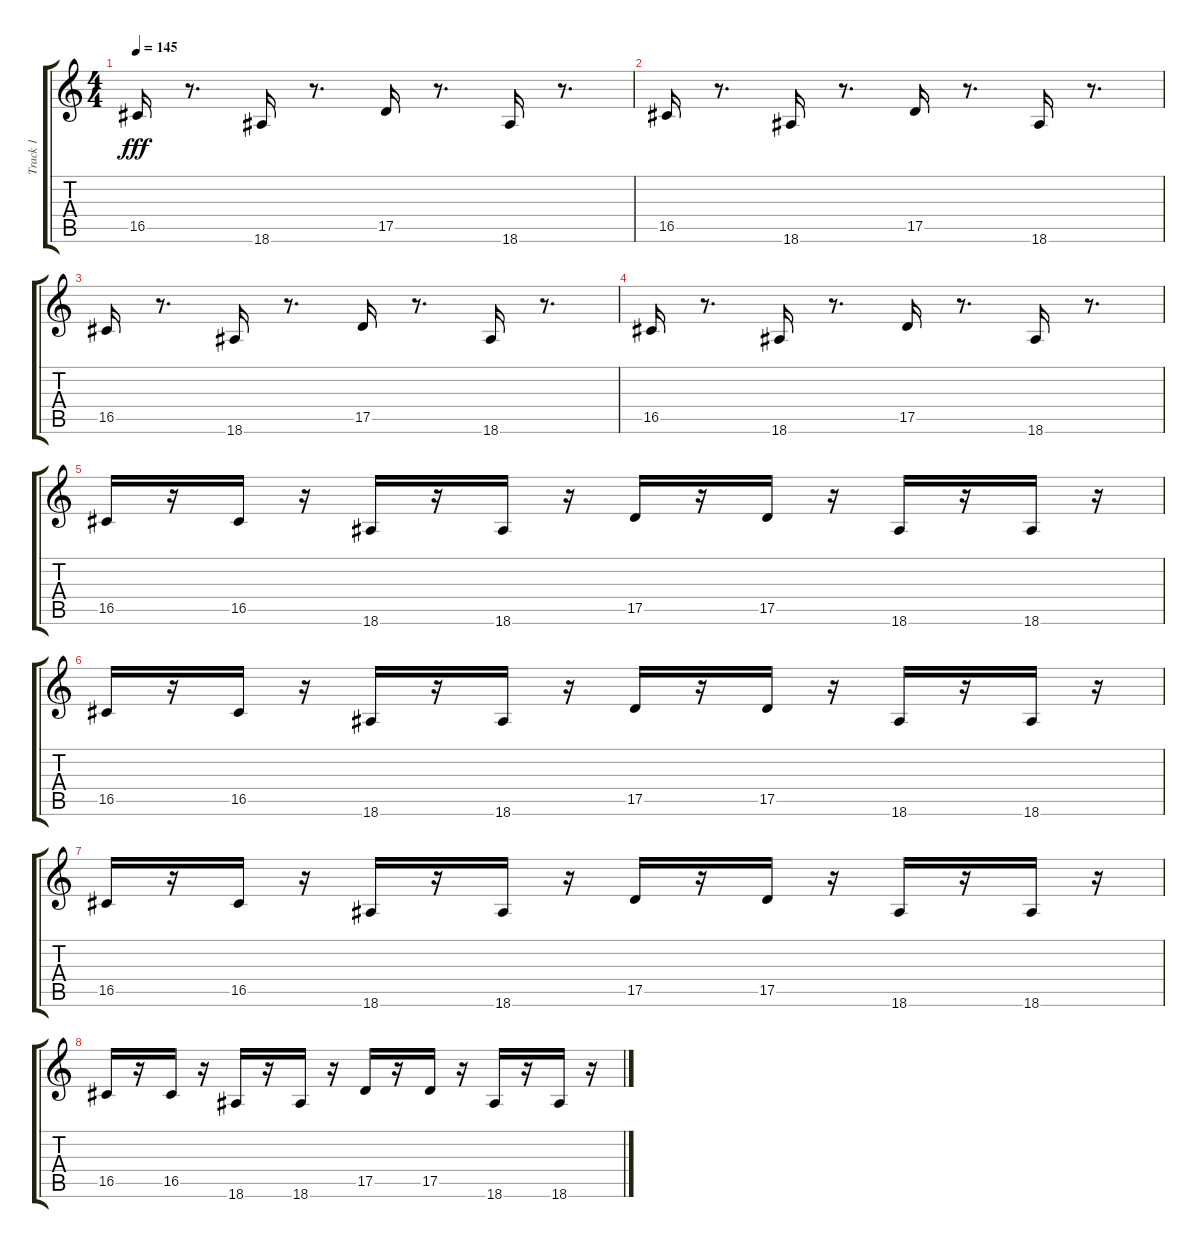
\track ("Track 1" "Track 1") {instrument lead2sawtooth}
\staff {score tabs}
\tuning (E4 B3 G3 D3 A2 E2) {hide}
\ts (4 4)
\tempo 145
\clef g2
\ks c
16.5.16{dy fff} r.8{d} 18.6.16 r.8{d} 17.5.16 r.8{d} 18.6.16 r.8{d} |
16.5.16 r.8{d} 18.6.16 r.8{d} 17.5.16 r.8{d} 18.6.16 r.8{d} |
16.5.16 r.8{d} 18.6.16 r.8{d} 17.5.16 r.8{d} 18.6.16 r.8{d} |
16.5.16 r.8{d} 18.6.16 r.8{d} 17.5.16 r.8{d} 18.6.16 r.8{d} |
16.5.16 r.16 16.5.16 r.16 18.6.16 r.16 18.6.16 r.16 17.5.16 r.16 17.5.16 r.16 18.6.16 r.16 18.6.16 r.16 |
16.5.16 r.16 16.5.16 r.16 18.6.16 r.16 18.6.16 r.16 17.5.16 r.16 17.5.16 r.16 18.6.16 r.16 18.6.16 r.16 |
16.5.16 r.16 16.5.16 r.16 18.6.16 r.16 18.6.16 r.16 17.5.16 r.16 17.5.16 r.16 18.6.16 r.16 18.6.16 r.16 |
16.5.16 r.16 16.5.16 r.16 18.6.16 r.16 18.6.16 r.16 17.5.16 r.16 17.5.16 r.16 18.6.16 r.16 18.6.16 r.16
